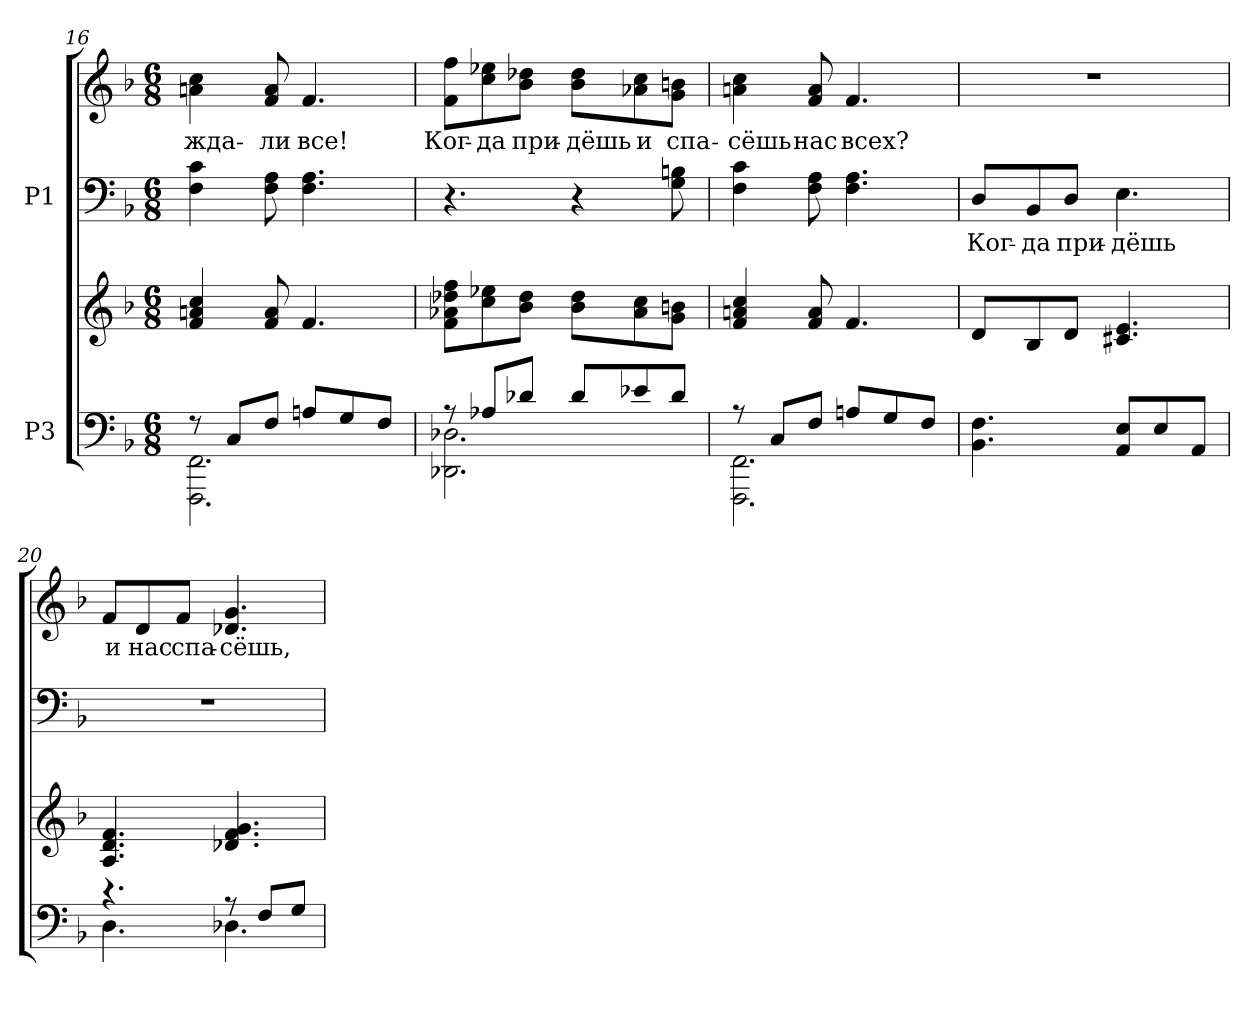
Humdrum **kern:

**kern	**kern	**kern	**text	**kern	**text
*part2	*part2	*part1	*part1	*part1	*part1
*staff4	*staff3	*staff2	*staff2	*staff1	*staff1
*I"P3	*	*I"P1	*	*	*
*clefF4	*clefG2	*clefF4	*	*clefG2	*
*k[b-]	*k[b-]	*k[b-]	*	*k[b-]	*
*F:	*F:	*F:	*	*F:	*
*M6/8	*M6/8	*M6/8	*	*M6/8	*
=16	=16	=16	=16	=16	=16
*^	*	*	*	*	*
!	!	!	!	!	!	!LO:LY:b:color=#000000
8r	2.FFFi\ 2.FFi	4fi/ 4ani 4cci	4Fi\ 4ci	.	4ani\ 4cci	жда-
8Ci/L	.	.	.	.	.	.
!	!	!	!	!	!	!LO:LY:b:color=#000000
8Fi/J	.	8fi/ 8ai	8Fi\ 8Ai	.	8fi/ 8ai	-ли
!	!	!	!	!	!	!LO:LY:b:color=#000000
8Ani/L	.	4.fi/	4.Fi\ 4.Ai	.	4.fi/	все!
8Gi/	.	.	.	.	.	.
8Fi/J	.	.	.	.	.	.
=17	=17	=17	=17	=17	=17	=17
!	!	!	!	!	!	!LO:LY:b:color=#000000
8r	2.DD-Xi\ 2.D-Xi	8fi\ 8a-Xi 8dd-Xi 8ffiL	4.r	.	8fi\ 8ffiL	Ког-
!	!	!	!	!	!	!LO:LY:b:color=#000000
8A-Xi/L	.	8cci\ 8ee-Xi	.	.	8cci\ 8ee-Xi	-да
!	!	!	!	!	!	!LO:LY:b:color=#000000
8d-Xi/J	.	8b-i\ 8dd-iJ	.	.	8b-i\ 8dd-XiJ	при-
!	!	!	!	!	!	!LO:LY:b:color=#000000
8d-i/L	.	8b-i\ 8dd-iL	4r	.	8b-i\ 8dd-iL	-дёшь
!	!	!	!	!	!	!LO:LY:b:color=#000000
8e-Xi/	.	8a-i\ 8cci	.	.	8a-Xi\ 8cci	и
!	!	!	!	!	!	!LO:LY:b:color=#000000
8d-i/J	.	8gi\ 8bniJ	8Gi\ 8Bni	.	8gi\ 8bniJ	спа-
=18	=18	=18	=18	=18	=18	=18
!	!	!	!	!	!	!LO:LY:b:color=#000000
8r	2.FFFi\ 2.FFi	4fi/ 4ani 4cci	4Fi\ 4ci	.	4ani\ 4cci	-сёшь
8Ci/L	.	.	.	.	.	.
!	!	!	!	!	!	!LO:LY:b:color=#000000
8Fi/J	.	8fi/ 8ai	8Fi\ 8Ai	.	8fi/ 8ai	нас
!	!	!	!	!	!	!LO:LY:b:color=#000000
8Ani/L	.	4.fi/	4.Fi\ 4.Ai	.	4.fi/	всех?
8Gi/	.	.	.	.	.	.
8Fi/J	.	.	.	.	.	.
*v	*v	*	*	*	*	*
!!LO:PB:g=z
=19	=19	=19	=19	=19	=19
!	!	!	!LO:LY:a:color=#000000	!LO:N:vis=1	!
4.BB-i\ 4.Fi	8di/L	8Di/L	Ког-	2.r	.
!	!	!	!LO:LY:a:color=#000000	!	!
.	8B-i/	8BB-i/	-да	.	.
!	!	!	!LO:LY:a:color=#000000	!	!
.	8di/J	8Di/J	при-	.	.
!	!	!	!LO:LY:a:color=#000000	!	!
8AAi/ 8EiL	4.c#Xi/ 4.ei	4.Ei\	-дёшь	.	.
8Ei/	.	.	.	.	.
8AAi/J	.	.	.	.	.
=20	=20	=20	=20	=20	=20
*^	*	*	*	*	*
!	!	!	!LO:N:vis=1	!	!	!
!	!	!	!	!	!	!LO:LY:b:color=#000000
4.r	4.Di\	4.Ai/ 4.di 4.fi	2.r	.	8fi/L	и
!	!	!	!	!	!	!LO:LY:b:color=#000000
.	.	.	.	.	8di/	нас
!	!	!	!	!	!	!LO:LY:b:color=#000000
.	.	.	.	.	8fi/J	спа-
!	!	!	!	!	!	!LO:LY:b:color=#000000
8r	4.D-Xi\	4.d-Xi/ 4.fi 4.gi	.	.	4.d-Xi/ 4.gi	-сёшь,
8Fi/L	.	.	.	.	.	.
8Gi/J	.	.	.	.	.	.
*v	*v	*	*	*	*	*
=	=	=	=	=	=
*-	*-	*-	*-	*-	*-
